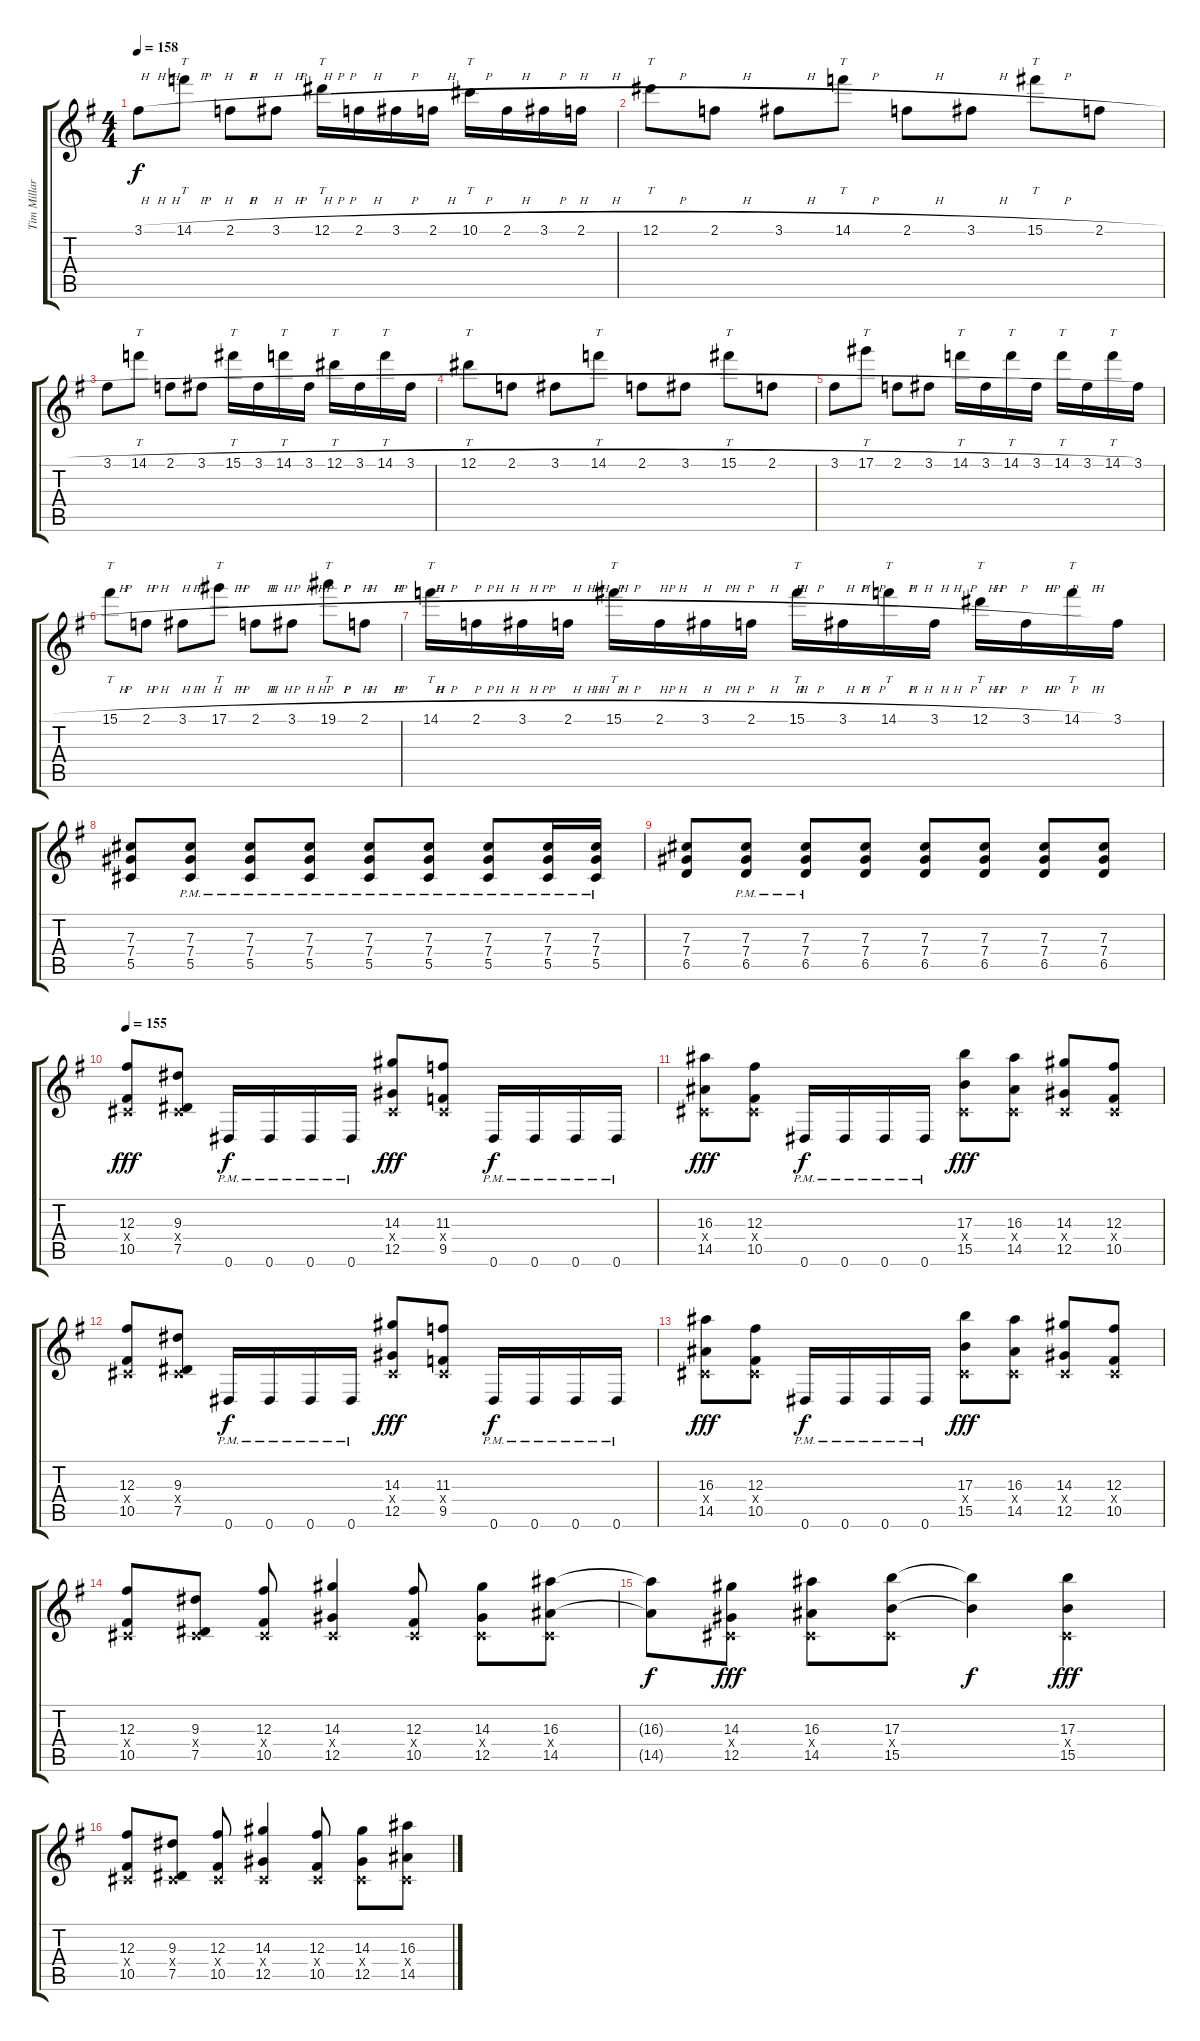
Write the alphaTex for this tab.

\track ("Tim Millar" "Tim Millar") {instrument distortionguitar}
\staff {score tabs}
\tuning (Eb4 Bb3 Gb3 Db3 Ab2 Eb2) {hide}
\ts (4 4)
\tempo 158
\clef g2
\ks g
3.1{h}.8{dy f} 14.1{h}.8{tt} 2.1{h}.8 3.1{h}.8 12.1{h}.16{tt} 2.1{h}.16 3.1{h}.16 2.1{h}.16 10.1{h}.16{tt} 2.1{h}.16 3.1{h}.16 2.1{h}.16 |
12.1{h}.8{tt} 2.1{h}.8 3.1{h}.8 14.1{h}.8{tt} 2.1{h}.8 3.1{h}.8 15.1{h}.8{tt} 2.1{h}.8 |
3.1{h}.8 14.1{h}.8{tt} 2.1{h}.8 3.1{h}.8 15.1{h}.16{tt} 3.1{h}.16 14.1{h}.16{tt} 3.1{h}.16 12.1{h}.16{tt} 3.1{h}.16 14.1{h}.16{tt} 3.1{h}.16 |
12.1{h}.8{tt} 2.1{h}.8 3.1{h}.8 14.1{h}.8{tt} 2.1{h}.8 3.1{h}.8 15.1{h}.8{tt} 2.1{h}.8 |
3.1{h}.8 17.1{h}.8{tt} 2.1{h}.8 3.1{h}.8 14.1{h}.16{tt} 3.1{h}.16 14.1{h}.16{tt} 3.1{h}.16 14.1{h}.16{tt} 3.1{h}.16 14.1{h}.16{tt} 3.1{h}.16 |
15.1{h}.8{tt} 2.1{h}.8 3.1{h}.8 17.1{h}.8{tt} 2.1{h}.8 3.1{h}.8 19.1{h}.8{tt} 2.1{h}.8 |
14.1{h}.16{tt} 2.1{h}.16 3.1{h}.16 2.1{h}.16 15.1{h}.16{tt} 2.1{h}.16 3.1{h}.16 2.1{h}.16 15.1{h}.16{tt} 3.1{h}.16 14.1{h}.16{tt} 3.1{h}.16 12.1{h}.16{tt} 3.1{h}.16 14.1{h}.16{tt} 3.1.16 |
(7.3 7.4 5.5).8 (7.3{pm} 7.4{pm} 5.5{pm}).8 (7.3{pm} 7.4{pm} 5.5{pm}).8 (7.3{pm} 7.4{pm} 5.5{pm}).8 (7.3{pm} 7.4{pm} 5.5{pm}).8 (7.3{pm} 7.4{pm} 5.5{pm}).8 (7.3{pm} 7.4{pm} 5.5{pm}).8 (7.3{pm} 7.4{pm} 5.5{pm}).16 (7.3{pm} 7.4{pm} 5.5{pm}).16 |
(7.3 7.4 6.5).8 (7.3{pm} 7.4{pm} 6.5{pm}).8 (7.3{pm} 7.4{pm} 6.5{pm}).8 (7.3 7.4 6.5).8 (7.3 7.4 6.5).8 (7.3 7.4 6.5).8 (7.3 7.4 6.5).8 (7.3 7.4 6.5).8 |
\tempo 155
(12.3 0.4{x} 10.5).8{dy fff} (9.3 0.4{x} 7.5).8 0.6{pm}.16{dy f} 0.6{pm}.16 0.6{pm}.16 0.6{pm}.16 (14.3 0.4{x} 12.5).8{dy fff} (11.3 0.4{x} 9.5).8 0.6{pm}.16{dy f} 0.6{pm}.16 0.6{pm}.16 0.6{pm}.16 |
(16.3 0.4{x} 14.5).8{dy fff} (12.3 0.4{x} 10.5).8 0.6{pm}.16{dy f} 0.6{pm}.16 0.6{pm}.16 0.6{pm}.16 (17.3 0.4{x} 15.5).8{dy fff} (16.3 0.4{x} 14.5).8 (14.3 0.4{x} 12.5).8 (12.3 0.4{x} 10.5).8 |
(12.3 0.4{x} 10.5).8 (9.3 0.4{x} 7.5).8 0.6{pm}.16{dy f} 0.6{pm}.16 0.6{pm}.16 0.6{pm}.16 (14.3 0.4{x} 12.5).8{dy fff} (11.3 0.4{x} 9.5).8 0.6{pm}.16{dy f} 0.6{pm}.16 0.6{pm}.16 0.6{pm}.16 |
(16.3 0.4{x} 14.5).8{dy fff} (12.3 0.4{x} 10.5).8 0.6{pm}.16{dy f} 0.6{pm}.16 0.6{pm}.16 0.6{pm}.16 (17.3 0.4{x} 15.5).8{dy fff} (16.3 0.4{x} 14.5).8 (14.3 0.4{x} 12.5).8 (12.3 0.4{x} 10.5).8 |
(12.3 0.4{x} 10.5).8 (9.3 0.4{x} 7.5).8 (12.3 0.4{x} 10.5).8 (14.3 0.4{x} 12.5).4 (12.3 0.4{x} 10.5).8 (14.3 0.4{x} 12.5).8 (16.3 0.4{x} 14.5).8 |
(16.3{t} 14.5{t}).8{dy f} (14.3 0.4{x} 12.5).8{dy fff} (16.3 0.4{x} 14.5).8 (17.3 0.4{x} 15.5).8 (17.3{t} 15.5{t}).4{dy f} (17.3 0.4{x} 15.5).4{dy fff} |
(12.3 0.4{x} 10.5).8 (9.3 0.4{x} 7.5).8 (12.3 0.4{x} 10.5).8 (14.3 0.4{x} 12.5).4 (12.3 0.4{x} 10.5).8 (14.3 0.4{x} 12.5).8 (16.3 0.4{x} 14.5).8
